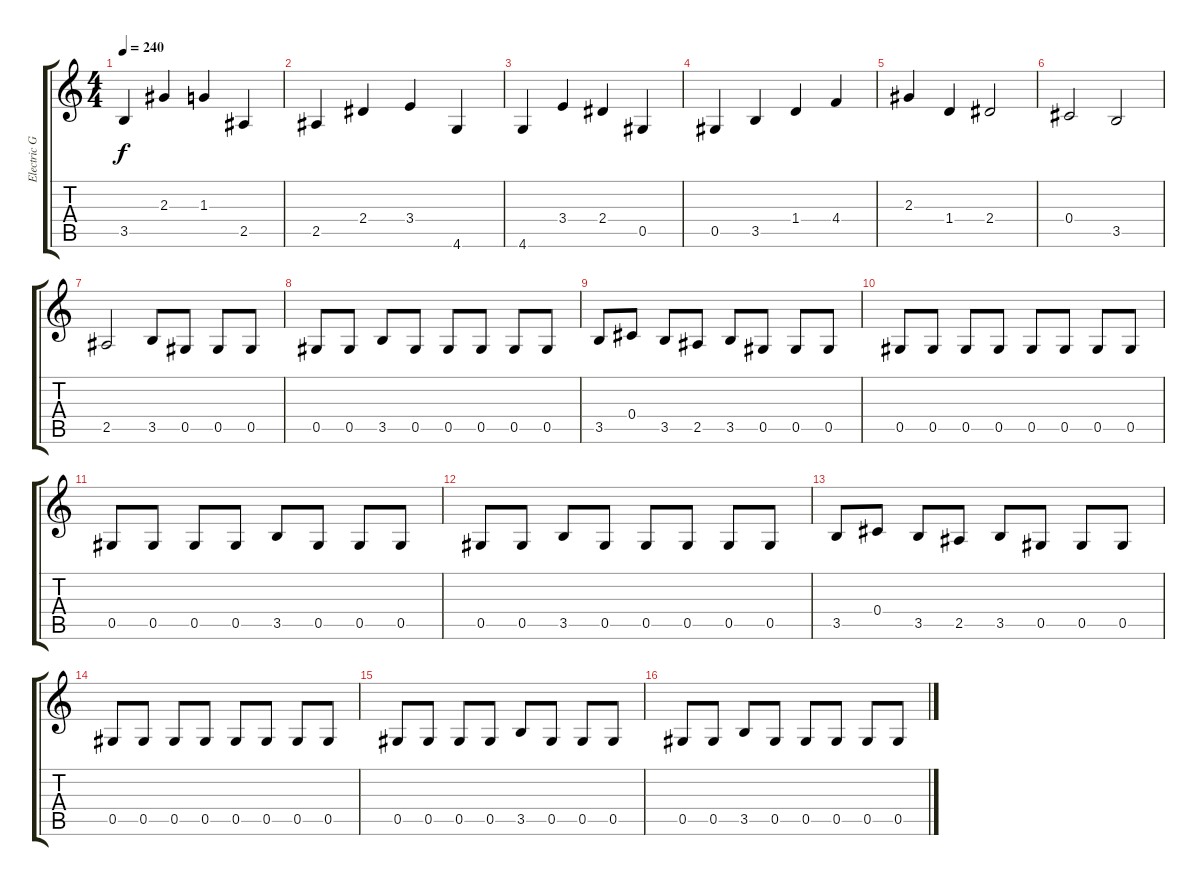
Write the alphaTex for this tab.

\track ("Electric Guitar 2" "Electric G") {instrument distortionguitar}
\staff {score tabs}
\tuning (Eb4 Bb3 Gb3 Db3 Ab2 Eb2) {hide}
\ts (4 4)
\tempo 240
\clef g2
\ks c
3.5.4{dy f} 2.3.4 1.3.4 2.5.4 |
2.5.4 2.4.4 3.4.4 4.6.4 |
4.6.4 3.4.4 2.4.4 0.5.4 |
0.5.4 3.5.4 1.4.4 4.4.4 |
2.3.4 1.4.4 2.4.2 |
0.4.2 3.5.2 |
2.5.2 3.5.8 0.5.8 0.5.8 0.5.8 |
0.5.8 0.5.8 3.5.8 0.5.8 0.5.8 0.5.8 0.5.8 0.5.8 |
3.5.8 0.4.8 3.5.8 2.5.8 3.5.8 0.5.8 0.5.8 0.5.8 |
0.5.8 0.5.8 0.5.8 0.5.8 0.5.8 0.5.8 0.5.8 0.5.8 |
0.5.8 0.5.8 0.5.8 0.5.8 3.5.8 0.5.8 0.5.8 0.5.8 |
0.5.8 0.5.8 3.5.8 0.5.8 0.5.8 0.5.8 0.5.8 0.5.8 |
3.5.8 0.4.8 3.5.8 2.5.8 3.5.8 0.5.8 0.5.8 0.5.8 |
0.5.8 0.5.8 0.5.8 0.5.8 0.5.8 0.5.8 0.5.8 0.5.8 |
0.5.8 0.5.8 0.5.8 0.5.8 3.5.8 0.5.8 0.5.8 0.5.8 |
0.5.8 0.5.8 3.5.8 0.5.8 0.5.8 0.5.8 0.5.8 0.5.8
